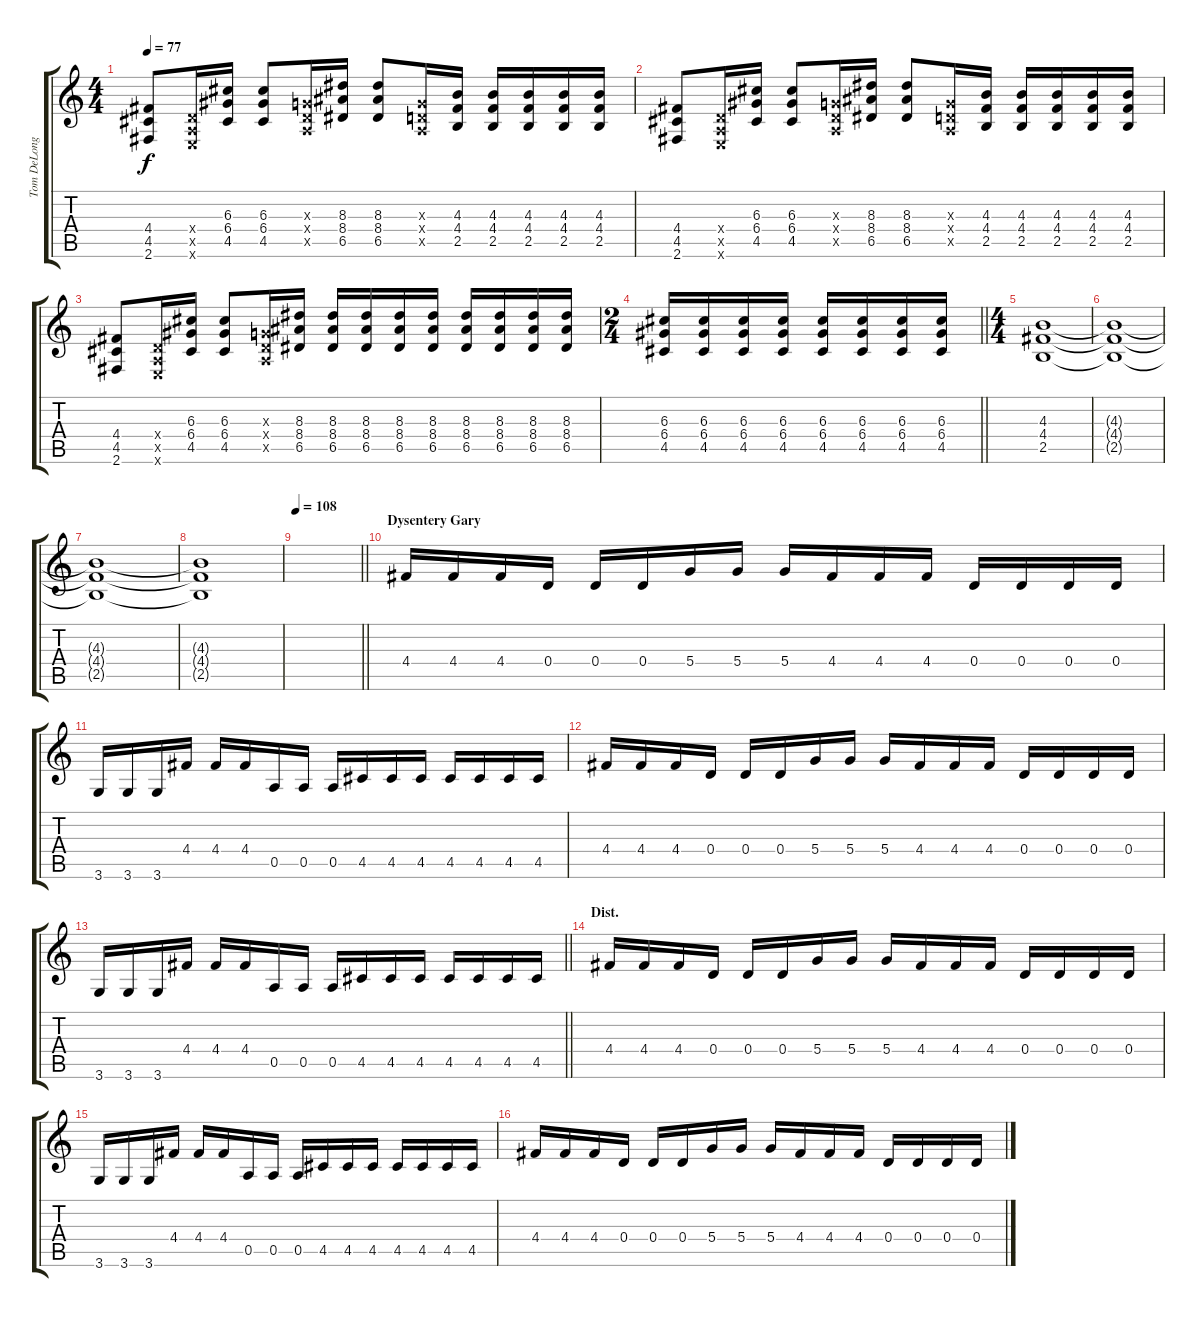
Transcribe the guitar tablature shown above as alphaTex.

\track ("Tom DeLonge (Standard)" "Tom DeLong") {instrument distortionguitar}
\staff {score tabs}
\tuning (E4 B3 G3 D3 A2 E2) {hide}
\ts (4 4)
\tempo 77
\clef g2
\ks c
(4.4 4.5 2.6).8{dy f instrument distortionguitar} (0.4{x} 0.5{x} 0.6{x}).16 (6.3 6.4 4.5).16 (6.3 6.4 4.5).8 (0.3{x} 0.4{x} 0.5{x}).16 (8.3 8.4 6.5).16 (8.3 8.4 6.5).8 (0.3{x} 0.4{x} 0.5{x}).16 (4.3 4.4 2.5).16 (4.3 4.4 2.5).16 (4.3 4.4 2.5).16 (4.3 4.4 2.5).16 (4.3 4.4 2.5).16 |
(4.4 4.5 2.6).8{instrument distortionguitar} (0.4{x} 0.5{x} 0.6{x}).16 (6.3 6.4 4.5).16 (6.3 6.4 4.5).8 (0.3{x} 0.4{x} 0.5{x}).16 (8.3 8.4 6.5).16 (8.3 8.4 6.5).8 (0.3{x} 0.4{x} 0.5{x}).16 (4.3 4.4 2.5).16 (4.3 4.4 2.5).16 (4.3 4.4 2.5).16 (4.3 4.4 2.5).16 (4.3 4.4 2.5).16 |
(4.4 4.5 2.6).8{instrument distortionguitar} (0.4{x} 0.5{x} 0.6{x}).16 (6.3 6.4 4.5).16 (6.3 6.4 4.5).8 (0.3{x} 0.4{x} 0.5{x}).16 (8.3 8.4 6.5).16 (8.3 8.4 6.5).16 (8.3 8.4 6.5).16 (8.3 8.4 6.5).16 (8.3 8.4 6.5).16 (8.3 8.4 6.5).16 (8.3 8.4 6.5).16 (8.3 8.4 6.5).16 (8.3 8.4 6.5).16 |
\ts (2 4)
\barLineRight lightlight
(6.3 6.4 4.5).16 (6.3 6.4 4.5).16 (6.3 6.4 4.5).16 (6.3 6.4 4.5).16 (6.3 6.4 4.5).16 (6.3 6.4 4.5).16 (6.3 6.4 4.5).16 (6.3 6.4 4.5).16 |
\ts (4 4)
(4.3 4.4 2.5).1{volume 0} |
(4.3{t} 4.4{t} 2.5{t}).1 |
(4.3{t} 4.4{t} 2.5{t}).1 |
(4.3{t} 4.4{t} 2.5{t}).1 |
\tempo 108
\barLineRight lightlight
|
\section ("" "Dysentery Gary")
4.4.16{volume 12} 4.4.16 4.4.16 0.4.16 0.4.16 0.4.16 5.4.16 5.4.16 5.4.16 4.4.16 4.4.16 4.4.16 0.4.16 0.4.16 0.4.16 0.4.16 |
3.6.16 3.6.16 3.6.16 4.4.16 4.4.16 4.4.16 0.5.16 0.5.16 0.5.16 4.5.16 4.5.16 4.5.16 4.5.16 4.5.16 4.5.16 4.5.16 |
4.4.16{volume 12} 4.4.16 4.4.16 0.4.16 0.4.16 0.4.16 5.4.16 5.4.16 5.4.16 4.4.16 4.4.16 4.4.16 0.4.16 0.4.16 0.4.16 0.4.16 |
\barLineRight lightlight
3.6.16 3.6.16 3.6.16 4.4.16 4.4.16 4.4.16 0.5.16 0.5.16 0.5.16 4.5.16 4.5.16 4.5.16 4.5.16 4.5.16 4.5.16 4.5.16 |
\section ("" "Dist.")
4.4.16{volume 12} 4.4.16 4.4.16 0.4.16 0.4.16 0.4.16 5.4.16 5.4.16 5.4.16 4.4.16 4.4.16 4.4.16 0.4.16 0.4.16 0.4.16 0.4.16 |
3.6.16 3.6.16 3.6.16 4.4.16 4.4.16 4.4.16 0.5.16 0.5.16 0.5.16 4.5.16 4.5.16 4.5.16 4.5.16 4.5.16 4.5.16 4.5.16 |
4.4.16{volume 12} 4.4.16 4.4.16 0.4.16 0.4.16 0.4.16 5.4.16 5.4.16 5.4.16 4.4.16 4.4.16 4.4.16 0.4.16 0.4.16 0.4.16 0.4.16
